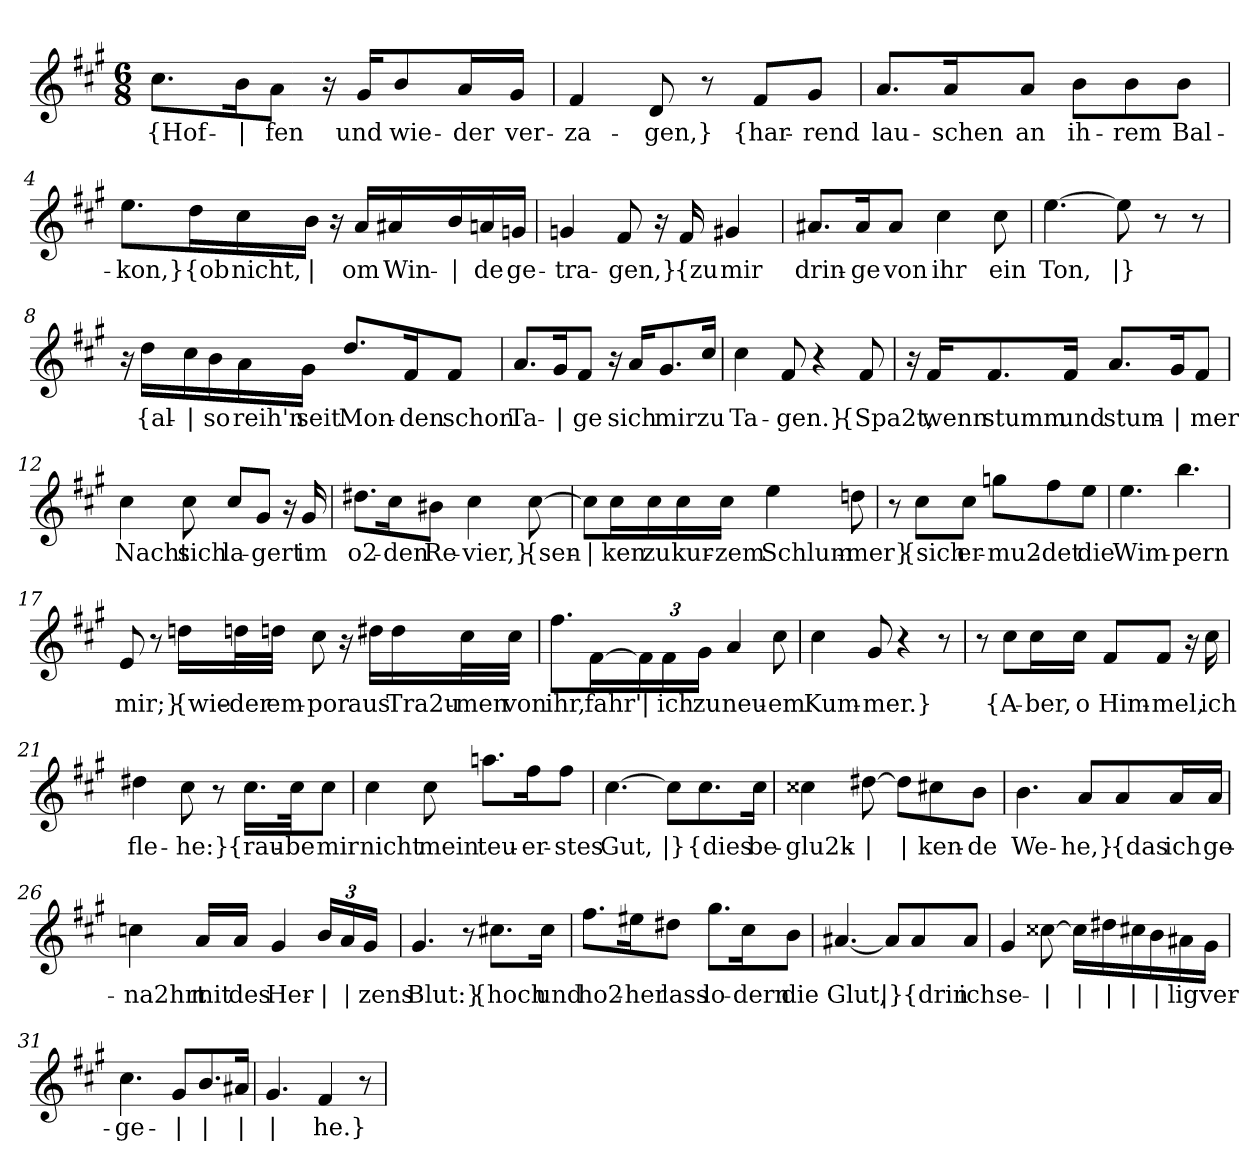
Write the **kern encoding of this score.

**kern	**text
*part1	*part1
*staff1	*staff1
*clefG2	*
*k[f#c#g#]	*
*M6/8	*
=1	=1
!	!LO:LY:b
8.cc#\L	{Hof-
!	!LO:LY:b
16b\K	|
!	!LO:LY:b
8a\J	-fen
16r	.
!	!LO:LY:b
16g#/KL	und
!	!LO:LY:b
8b/	wie-
!	!LO:LY:b
16a/L	-der
!	!LO:LY:b
16g#/JJ	ver-
=2	=2
!	!LO:LY:b
4f#/	-za-
!	!LO:LY:b
8d/	-gen,}
8r	.
!	!LO:LY:b
8f#/L	{har-
!	!LO:LY:b
8g#/J	-rend
=3	=3
!	!LO:LY:b
8.a/L	lau-
!	!LO:LY:b
16a/K	-schen
!	!LO:LY:b
8a/J	an
!	!LO:LY:b
8b\L	ih-
!	!LO:LY:b
8b\	-rem
!	!LO:LY:b
8b\J	Bal-
!!LO:LB:g=z
=4	=4
!	!LO:LY:b
8.ee\L	-kon,}
!	!LO:LY:b
16dd\L	{ob
!	!LO:LY:b
16cc#\	nicht,
!	!LO:LY:b
16b\JJ	|
16r	.
!	!LO:LY:b
16a/LL	om
!	!LO:LY:b
16a#X/	Win-
!	!LO:LY:b
16b/	|
!	!LO:LY:b
16an/	-de
!	!LO:LY:b
16gn/JJ	ge-
=5	=5
!	!LO:LY:b
4gn/	-tra-
!	!LO:LY:b
8f#/	-gen,}
16r	.
!	!LO:LY:b
16f#/	{zu
!	!LO:LY:b
4g#X/	mir
=6	=6
!	!LO:LY:b
8.a#X/L	drin-
!	!LO:LY:b
16a#/K	-ge
!	!LO:LY:b
8a#/J	von
!	!LO:LY:b
4cc#\	ihr
!	!LO:LY:b
8cc#\	ein
=7	=7
!	!LO:LY:b
[4.ee\	Ton,
!	!LO:LY:b
8ee\]	|}
8r	.
8r	.
!!LO:LB:g=z
=8	=8
16r	.
!	!LO:LY:b
16dd\LL	{al-
!	!LO:LY:b
16cc#\	|
!	!LO:LY:b
16b\	-so
!	!LO:LY:b
16a\	reih'n
!	!LO:LY:b
16g#\JJ	seit
!	!LO:LY:b
8.dd/L	Mon-
!	!LO:LY:b
16f#/K	-den
!	!LO:LY:b
8f#/J	schon
=9	=9
!	!LO:LY:b
8.a/L	Ta-
!	!LO:LY:b
16g#/K	|
!	!LO:LY:b
8f#/J	-ge
16r	.
!	!LO:LY:b
16a/KL	sich
!	!LO:LY:b
8.g#/	mir
!	!LO:LY:b
16cc#/Jk	zu
=10	=10
!	!LO:LY:b
4cc#\	Ta-
!	!LO:LY:b
8f#/	-gen.}
4r	.
!	!LO:LY:b
8f#/	{Spa2t,
!!LO:LB:g=z
=11	=11
16r	.
!	!LO:LY:b
16f#/KL	wenn
!	!LO:LY:b
8.f#/	stumm
!	!LO:LY:b
16f#/Jk	und
!	!LO:LY:b
8.a/L	stum-
!	!LO:LY:b
16g#/K	|
!	!LO:LY:b
8f#/J	-mer
=12	=12
!	!LO:LY:b
4cc#\	Nacht
!	!LO:LY:b
8cc#\	sich
!	!LO:LY:b
8cc#/L	la-
!	!LO:LY:b
8g#/J	-gert
16r	.
!	!LO:LY:b
16g#/	im
=13	=13
!	!LO:LY:b
8.dd#X\L	o2-
!	!LO:LY:b
16cc#\K	-den
!	!LO:LY:b
8b#X\J	Re-
!	!LO:LY:b
4cc#\	-vier,}
!	!LO:LY:b
[8cc#\	{sen-
!!LO:LB:g=z
=14	=14
!	!LO:LY:b
8cc#\L]	|
!	!LO:LY:b
16cc#\L	-ken
!	!LO:LY:b
16cc#\	zu
!	!LO:LY:b
16cc#\	kur-
!	!LO:LY:b
16cc#\JJ	-zem
!	!LO:LY:b
4ee\	Schlum-
!	!LO:LY:b
8ddn\	-mer}
=15	=15
8r	.
!	!LO:LY:b
8cc#\L	{sich
!	!LO:LY:b
8cc#\J	er-
!	!LO:LY:b
8ggn\L	-mu2-
!	!LO:LY:b
8ff#\	-det
!	!LO:LY:b
8ee\J	die
=16	=16
!	!LO:LY:b
4.ee\	Wim-
!	!LO:LY:b
4.bb\	-pern
!!LO:LB:g=z
=17	=17
!	!LO:LY:b
8e/	mir;}
8r	.
!	!LO:LY:b
16ddn\LL	{wie-
!	!LO:LY:b
32ddn\L	-der
!	!LO:LY:b
32ddn\JJJ	em-
!	!LO:LY:b
8cc#\	-por
16r	.
!	!LO:LY:b
16dd#X\LL	aus
!	!LO:LY:b
16dd#\	Tra2u-
!	!LO:LY:b
32cc#\L	-men
!	!LO:LY:b
32cc#\JJJ	von
=18	=18
!	!LO:LY:b
8.ff#\L	ihr,
!	!LO:LY:b
[16f#\L	fahr'
*Xbrackettup	*
!	!LO:LY:b
24f#\]	|
!	!LO:LY:b
24f#\	ich
!	!LO:LY:b
24g#\JJ	zu
!	!LO:LY:b
4a/	neu-
!	!LO:LY:b
8cc#\	-em
=19	=19
!	!LO:LY:b
4cc#\	Kum-
!	!LO:LY:b
8g#/	-mer.}
4r	.
8r	.
!!LO:LB:g=z
=20	=20
8r	.
!	!LO:LY:b
8cc#\L	{A-
!	!LO:LY:b
16cc#\L	-ber,
!	!LO:LY:b
16cc#\JJ	o
!	!LO:LY:b
8f#/L	Him-
!	!LO:LY:b
8f#/J	-mel,
16r	.
!	!LO:LY:b
16cc#\	ich
=21	=21
!	!LO:LY:b
4dd#X\	fle-
!	!LO:LY:b
8cc#\	-he:}
8r	.
!	!LO:LY:b
16.cc#\LL	{rau-
!	!LO:LY:b
32cc#\JK	-be
!	!LO:LY:b
8cc#\J	mir
=22	=22
!	!LO:LY:b
4cc#\	nicht
!	!LO:LY:b
8cc#\	mein
!	!LO:LY:b
8.aan\L	teu-
!	!LO:LY:b
16ff#\K	-er-
!	!LO:LY:b
8ff#\J	-stes
=23	=23
!	!LO:LY:b
[4.cc#\	Gut,
!	!LO:LY:b
8cc#\L]	|}
!	!LO:LY:b
8.cc#\	{dies
!	!LO:LY:b
16cc#\Jk	be-
!!LO:LB:g=z
=24	=24
!	!LO:LY:b
4cc##X\	-glu2k-
!	!LO:LY:b
[8dd#X\	|
!	!LO:LY:b
8dd#\L]	|
!	!LO:LY:b
8cc#X\	-ken-
!	!LO:LY:b
8b\J	-de
=25	=25
!	!LO:LY:b
4.b\	We-
!	!LO:LY:b
8a/L	-he,}
!	!LO:LY:b
8a/	{das
!	!LO:LY:b
16a/L	ich
!	!LO:LY:b
16a/JJ	ge-
=26	=26
!	!LO:LY:b
4ccn\	-na2hrt
!	!LO:LY:b
16a/LL	mit
!	!LO:LY:b
16a/JJ	des
!	!LO:LY:b
4g#/	Her-
!	!LO:LY:b
24b/LL	|
!	!LO:LY:b
24a/	|
!	!LO:LY:b
24g#/JJ	-zens
=27	=27
!	!LO:LY:b
4.g#/	Blut:}
8r	.
!	!LO:LY:b
8.cc#X\L	{hoch
!	!LO:LY:b
16cc#\Jk	und
!!LO:LB:g=z
=28	=28
!	!LO:LY:b
8.ff#\L	ho2-
!	!LO:LY:b
16ee#X\K	-her
!	!LO:LY:b
8dd#X\J	lass
!	!LO:LY:b
8.gg#\L	lo-
!	!LO:LY:b
16cc#\K	-dern
!	!LO:LY:b
8b\J	die
=29	=29
!	!LO:LY:b
[4.a#X/	Glut,
!	!LO:LY:b
8a#/L]	|}
!	!LO:LY:b
8a#/	{drin
!	!LO:LY:b
8a#/J	ich
=30	=30
!	!LO:LY:b
4g#/	se-
!	!LO:LY:b
[8cc##X\	|
!	!LO:LY:b
16cc##\LL]	|
!	!LO:LY:b
16dd#X\	|
!	!LO:LY:b
16cc#X\	|
!	!LO:LY:b
16b\	|
!	!LO:LY:b
16a#X\	-lig
!	!LO:LY:b
16g#\JJ	ver-
=31	=31
!	!LO:LY:b
4.cc#\	-ge-
!	!LO:LY:b
8g#/L	|
!	!LO:LY:b
8.b/	|
!	!LO:LY:b
16a#X/Jk	|
=32	=32
!	!LO:LY:b
4.g#/	|
!	!LO:LY:b
4f#/	-he.}
8r	.
=	=
*-	*-
